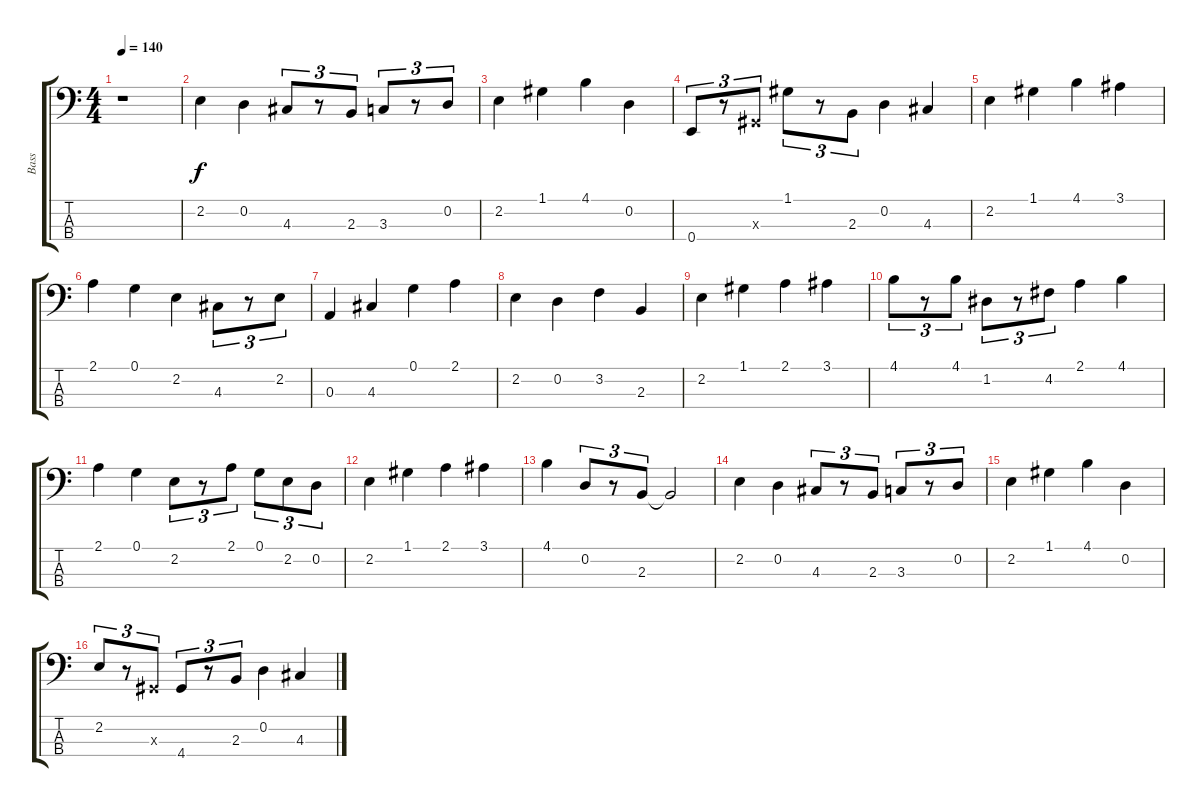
\track ("Bass" "Bass") {instrument electricbassfinger}
\staff {score tabs}
\tuning (G2 D2 A1 E1) {hide}
\ts (4 4)
\tempo 140
\clef f4
\ks c
r.1{dy f instrument electricbassfinger} |
2.2.4 0.2.4 4.3.8{tu (3 2)} r.8{tu (3 2)} 2.3.8{tu (3 2)} 3.3.8{tu (3 2)} r.8{tu (3 2)} 0.2.8{tu (3 2)} |
2.2.4 1.1.4 4.1.4 0.2.4 |
0.4.8{tu (3 2)} r.8{tu (3 2)} -1.3{x}.8{tu (3 2)} 1.1.8{tu (3 2)} r.8{tu (3 2)} 2.3.8{tu (3 2)} 0.2.4 4.3.4 |
2.2.4 1.1.4 4.1.4 3.1.4 |
2.1.4 0.1.4 2.2.4 4.3.8{tu (3 2)} r.8{tu (3 2)} 2.2.8{tu (3 2)} |
0.3.4 4.3.4 0.1.4 2.1.4 |
2.2.4 0.2.4 3.2.4 2.3.4 |
2.2.4 1.1.4 2.1.4 3.1.4 |
4.1.8{tu (3 2)} r.8{tu (3 2)} 4.1.8{tu (3 2)} 1.2.8{tu (3 2)} r.8{tu (3 2)} 4.2.8{tu (3 2)} 2.1.4 4.1.4 |
2.1.4 0.1.4 2.2.8{tu (3 2)} r.8{tu (3 2)} 2.1.8{tu (3 2)} 0.1.8{tu (3 2)} 2.2.8{tu (3 2)} 0.2.8{tu (3 2)} |
2.2.4 1.1.4 2.1.4 3.1.4 |
4.1.4 0.2.8{tu (3 2)} r.8{tu (3 2)} 2.3.8{tu (3 2)} 2.3{t}.2 |
2.2.4 0.2.4 4.3.8{tu (3 2)} r.8{tu (3 2)} 2.3.8{tu (3 2)} 3.3.8{tu (3 2)} r.8{tu (3 2)} 0.2.8{tu (3 2)} |
2.2.4 1.1.4 4.1.4 0.2.4 |
2.2.8{tu (3 2)} r.8{tu (3 2)} -1.3{x}.8{tu (3 2)} 4.4.8{tu (3 2)} r.8{tu (3 2)} 2.3.8{tu (3 2)} 0.2.4 4.3.4
